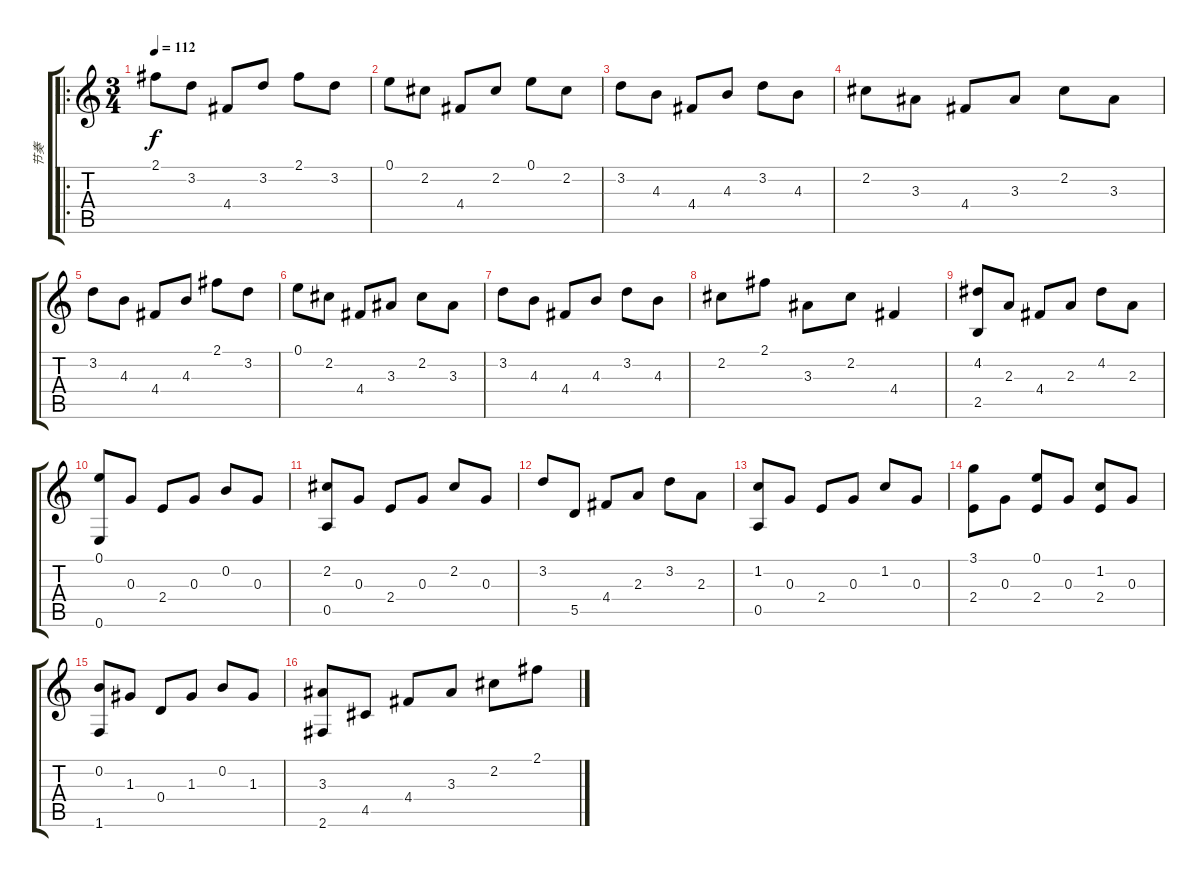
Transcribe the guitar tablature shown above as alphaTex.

\track ("节奏" "节奏") {instrument acousticguitarnylon}
\staff {score tabs}
\tuning (E4 B3 G3 D3 A2 E2) {hide}
\ro
\ts (3 4)
\tempo 112
\clef g2
\ks c
2.1.8{dy f} 3.2.8 4.4.8 3.2.8 2.1.8 3.2.8 |
0.1.8 2.2.8 4.4.8 2.2.8 0.1.8 2.2.8 |
3.2.8 4.3.8 4.4.8 4.3.8 3.2.8 4.3.8 |
2.2.8 3.3.8 4.4.8 3.3.8 2.2.8 3.3.8 |
3.2.8 4.3.8 4.4.8 4.3.8 2.1.8 3.2.8 |
0.1.8 2.2.8 4.4.8 3.3.8 2.2.8 3.3.8 |
3.2.8 4.3.8 4.4.8 4.3.8 3.2.8 4.3.8 |
2.2.8 2.1.8 3.3.8 2.2.8 4.4.4 |
(4.2 2.5).8 2.3.8 4.4.8 2.3.8 4.2.8 2.3.8 |
(0.1 0.6).8 0.3.8 2.4.8 0.3.8 0.2.8 0.3.8 |
(2.2 0.5).8 0.3.8 2.4.8 0.3.8 2.2.8 0.3.8 |
3.2.8 5.5.8 4.4.8 2.3.8 3.2.8 2.3.8 |
(1.2 0.5).8 0.3.8 2.4.8 0.3.8 1.2.8 0.3.8 |
(3.1 2.4).8 0.3.8 (0.1 2.4).8 0.3.8 (1.2 2.4).8 0.3.8 |
(0.2 1.6).8 1.3.8 0.4.8 1.3.8 0.2.8 1.3.8 |
(3.3 2.6).8 4.5.8 4.4.8 3.3.8 2.2.8 2.1.8
